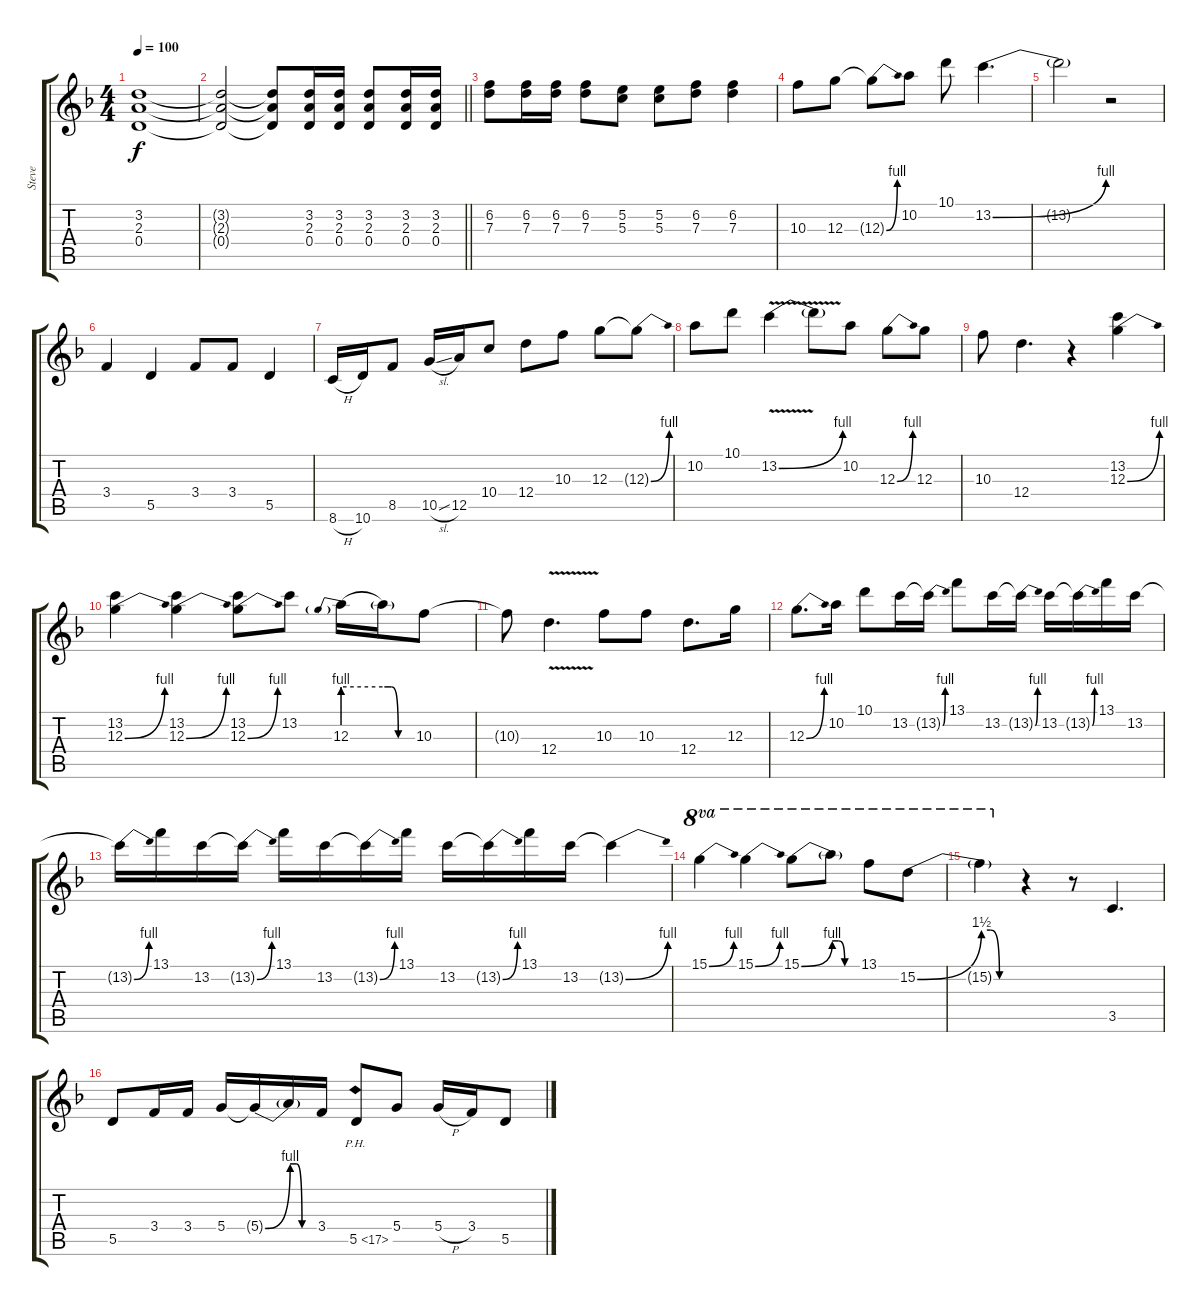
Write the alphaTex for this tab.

\track ("Steve" "Steve") {instrument distortionguitar}
\staff {score tabs}
\tuning (E4 B3 G3 D3 A2 E2) {hide}
\ts (4 4)
\tempo 100
\clef g2
\ks dminor
(3.2{t} 2.3{t} 0.4{t}).1{dy f} |
\barLineRight lightlight
(3.2{t} 2.3{t} 0.4{t}).2 (3.2{t} 2.3{t} 0.4{t}).8 (3.2 2.3 0.4).16 (3.2 2.3 0.4).16 (3.2 2.3 0.4).8 (3.2 2.3 0.4).16 (3.2 2.3 0.4).16 |
(6.2 7.3).8 (6.2 7.3).16 (6.2 7.3).16 (6.2 7.3).8 (5.2 5.3).8 (5.2 5.3).8 (6.2 7.3).8 (6.2 7.3).4 |
10.3.8 12.3.8 12.3{be (bend 0 0 60 4) t}.8 10.2.8 10.1.8 13.2{be (bend 0 0 60 4)}.4{d} |
13.2{t}.2 r.2 |
3.4.4 5.5.4 3.4.8 3.4.8 5.5.4 |
8.6{h}.16 10.6.16 8.5.8 10.5{sl}.16 12.5.16 10.4.8 12.4.8 10.3.8 12.3.8 12.3{be (bend 0 0 60 4) t}.8 |
10.2.8 10.1.8 13.2{be (bend 0 0 60 4) v}.4 13.2{t}.8 10.2.8 12.3{be (bend 0 0 60 4)}.8 12.3.8 |
10.3.8 12.4.4{d} r.4 (13.2 12.3{be (bend 0 0 60 4)}).4 |
(13.2 12.3{be (bend 0 0 60 4)}).4 (13.2 12.3{be (bend 0 0 60 4)}).4 (13.2 12.3{be (bend 0 0 60 4)}).8 13.2.8 12.3{be (prebend 0 4 60 4)}.16 12.3{be (custom 0 4 15 4 30 0 60 0) t}.16 10.3.8 |
10.3{t}.8 12.4{v}.4{d} 10.3.8 10.3.8 12.4.8{d} 12.3.16 |
12.3{be (bend 0 0 60 4)}.8{d} 10.2.16 10.1.8 13.2.16 13.2{be (bend 0 0 60 4) t}.16 13.1.8 13.2.16 13.2{be (bend 0 0 60 4) t}.16 13.2.16 13.2{be (bend 0 0 60 4) t}.16 13.1.16 13.2.16 |
13.2{be (bend 0 0 60 4) t}.16 13.1.16 13.2.16 13.2{be (bend 0 0 60 4) t}.16 13.1.16 13.2.16 13.2{be (bend 0 0 60 4) t}.16 13.1.16 13.2.16 13.2{be (bend 0 0 60 4) t}.16 13.1.16 13.2.16 13.2{be (bend 0 0 60 4) t}.4 |
15.1{be (bend 0 0 60 4)}.4{ot 8va} 15.1{be (bend 0 0 60 4)}.4{ot 8va} 15.1{be (bend 0 0 60 4)}.8{ot 8va} 15.1{be (custom 0 4 15 4 30 0 60 0) t}.8{ot 8va} 13.1.8{ot 8va} 15.2{be (bend 0 0 60 6)}.8{ot 8va} |
15.2{be (custom 0 6 15 6 30 0 60 0) t}.4{ot 8va} r.4 r.8 3.5.4{d} |
5.5.8 3.4.16 3.4.16 5.4.16 5.4{be (bend 0 0 60 4) t}.16 5.4{be (custom 0 4 15 4 30 0 60 0) t}.16 3.4.16 5.5{ph 12}.8 5.4.8 5.4{h}.16 3.4.16 5.5.8
